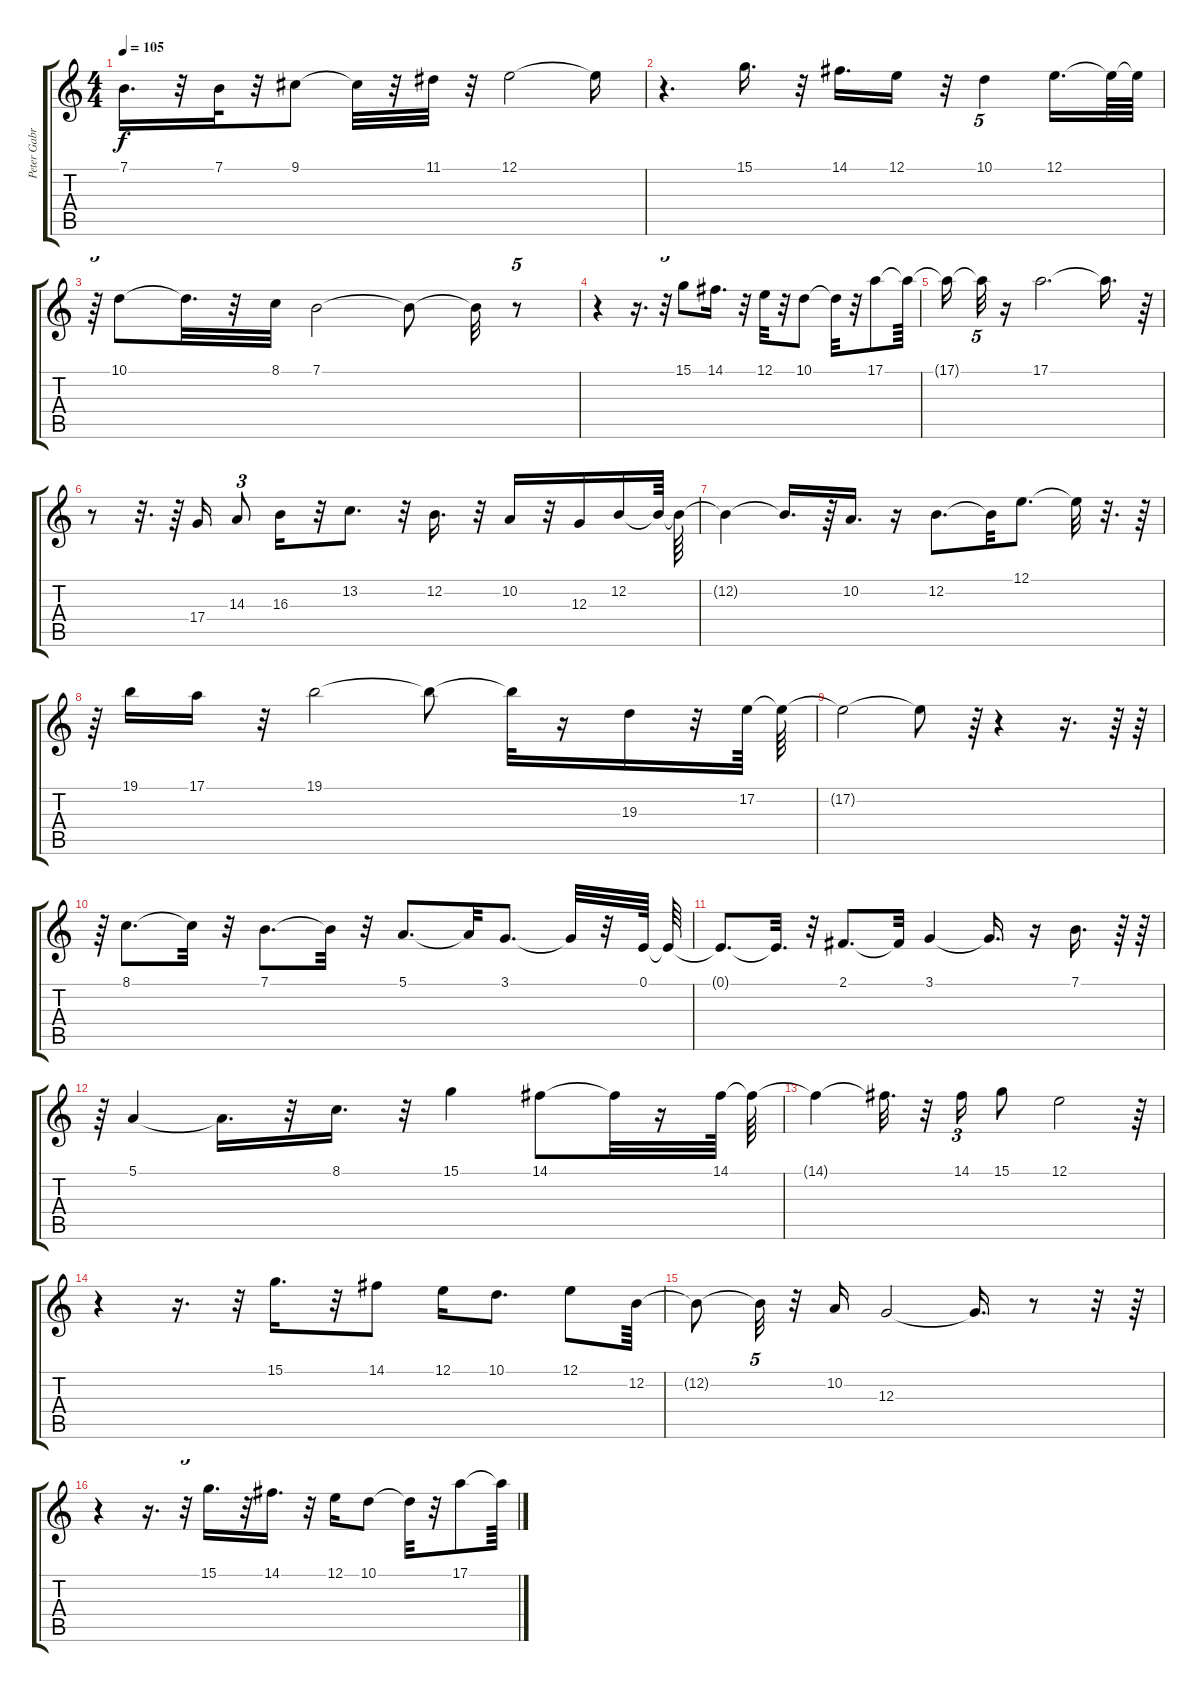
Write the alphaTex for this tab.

\track ("Peter Gabriel" "Peter Gabr") {instrument panflute}
\staff {score tabs}
\tuning (E4 B3 G3 D3 A2 E2) {hide}
\ts (4 4)
\tempo 105
\clef g2
\ks c
7.1.16{d dy f} r.32 7.1.32 r.32 9.1.8 9.1{t}.32 r.32 11.1.32 r.32 12.1.2 12.1{t}.16 |
r.4{d} 15.1.16{d balance 0} r.32 14.1.16{d} 12.1.16 r.32 10.1.4{tu (5 4)} 12.1.16{d} 12.1{t}.64 12.1{t}.64 |
r.64{tu (5 4)} 10.1.8 10.1{t}.32{d} r.32 8.1.32 7.1.2 7.1{t}.8 7.1{t}.32 r.8{tu (5 4)} |
r.4 r.16{d} r.32{tu (5 4)} 15.1.8 14.1.16{d} r.32 12.1.32 r.32 10.1.8 10.1{t}.32 r.32 17.1.8 17.1{t}.64 |
17.1{t}.16 17.1{t}.32{tu (5 4)} r.16 17.1.2{d} 17.1{t}.16{d} r.64 |
r.8 r.32{d} r.64 17.4.16{balance 8} 14.3.8{tu (3 2)} 16.3.16 r.32 13.2.8{d} r.32 12.2.16{d} r.32 10.2.16 r.32 12.3.16 12.2.16 12.2{t}.64 12.2{t}.64 |
12.2{t}.4 12.2{t}.16{d} r.64 10.2.16{d} r.16 12.2.8{d} 12.2{t}.32 12.1.8{d} 12.1{t}.32 r.32{d} r.64 |
r.64 19.1.16 17.1.16 r.32 19.1.2 19.1{t}.8 19.1{t}.32 r.16 19.3.16 r.32 17.2.64 17.2{t}.64 |
17.2{t}.2 17.2{t}.8 r.64 r.4 r.16{d} r.64 r.64 |
r.64 8.1.8{d} 8.1{t}.32 r.32 7.1.8{d} 7.1{t}.32 r.32 5.1.8{d} 5.1{t}.32 3.1.8{d} 3.1{t}.32 r.32 0.1.64 0.1{t}.64 |
0.1{t}.8{d} 0.1{t}.32{d} r.32 2.1.8{d} 2.1{t}.32 3.1.4 3.1{t}.16{d} r.16 7.1.16{d} r.64 r.64 |
r.64 5.1.4 5.1{t}.16{d} r.32 8.1.16{d} r.32 15.1.4 14.1.8 14.1{t}.32 r.16 14.1.64 14.1{t}.64 |
14.1{t}.4 14.1{t}.32{d} r.32 14.1.16{tu (3 2)} 15.1.8 12.1.2 r.64 |
r.4 r.16{d} r.32{tu (5 4)} 15.1.16{d balance 0} r.32 14.1.8 12.1.16 10.1.8{d} 12.1.8 12.2.64 |
12.2{t}.8 12.2{t}.32{tu (5 4)} r.32 10.2.16 12.3.2 12.3{t}.16{d} r.8 r.32 r.64 |
r.4 r.16{d} r.32{tu (5 4)} 15.1.16{d} r.32 14.1.16{d} r.32 12.1.16 10.1.8 10.1{t}.32 r.32 17.1.8 17.1{t}.64
